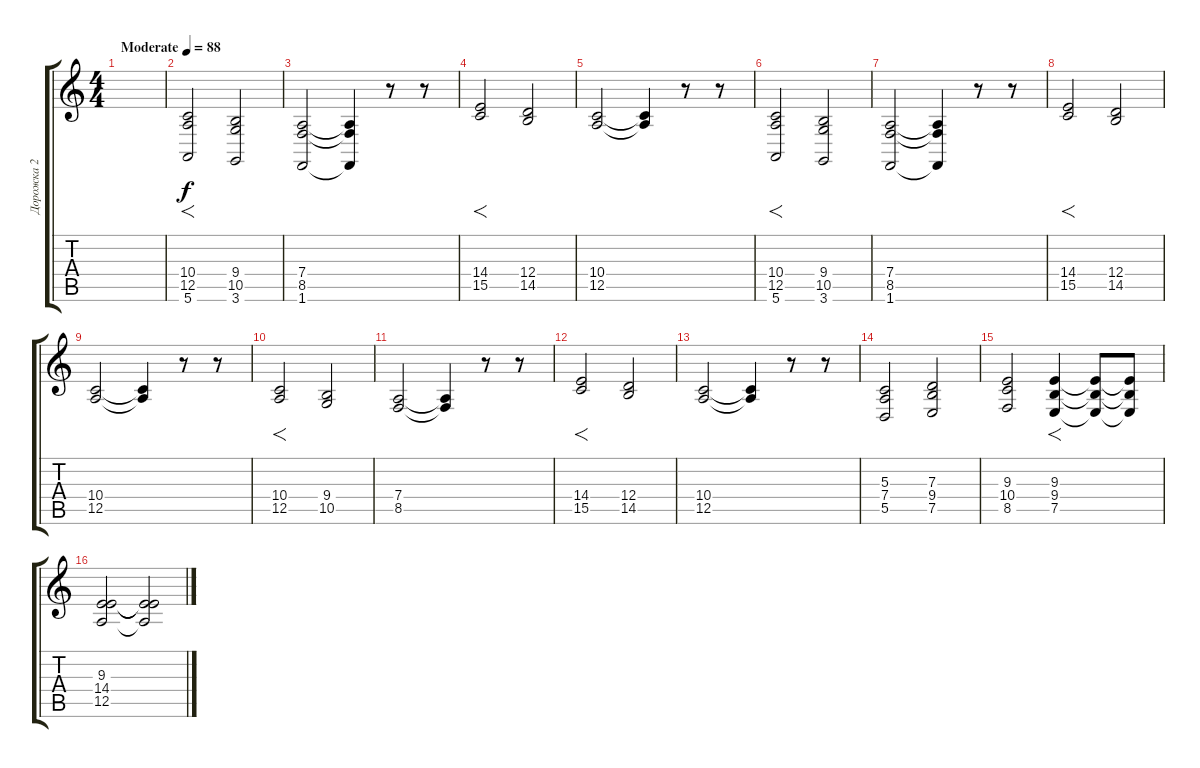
\track ("Дорожка 2" "Дорожка 2") {instrument stringensemble1}
\staff {score tabs}
\tuning (E4 B3 G3 D3 A2 E2) {hide}
\ts (4 4)
\tempo (88 "Moderate")
\clef g2
\ks c
|
(10.4 12.5 5.6).2{f} (9.4 10.5 3.6).2 |
(7.4 8.5 1.6).2 (7.4{t} 8.5{t} 1.6{t}).4 r.8 r.8 |
(14.4 15.5).2{f} (12.4 14.5).2 |
(10.4 12.5).2 (10.4{t} 12.5{t}).4 r.8 r.8 |
(10.4 12.5 5.6).2{f} (9.4 10.5 3.6).2 |
(7.4 8.5 1.6).2 (7.4{t} 8.5{t} 1.6{t}).4 r.8 r.8 |
(14.4 15.5).2{f} (12.4 14.5).2 |
(10.4 12.5).2 (10.4{t} 12.5{t}).4 r.8 r.8 |
(10.4 12.5).2{f} (9.4 10.5).2 |
(7.4 8.5).2 (7.4{t} 8.5{t}).4 r.8 r.8 |
(14.4 15.5).2{f} (12.4 14.5).2 |
(10.4 12.5).2 (10.4{t} 12.5{t}).4 r.8 r.8 |
(5.3 7.4 5.5).2 (7.3 9.4 7.5).2 |
(9.3 10.4 8.5).2 (9.3 9.4 7.5).4{f} (9.3{t} 9.4{t} 7.5{t}).8 (9.3{t} 9.4{t} 7.5{t}).8 |
(9.3 14.4 12.5).2 (9.3{t} 14.4{t} 12.5{t}).2
